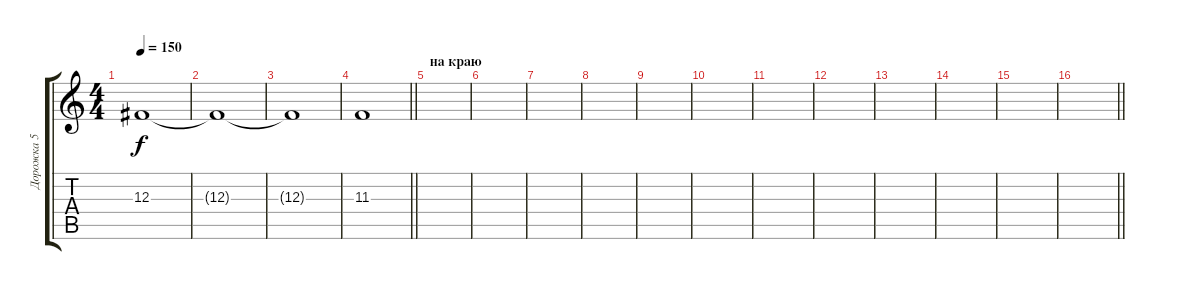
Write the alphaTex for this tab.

\track ("Дорожка 5" "Дорожка 5") {instrument viola}
\staff {score tabs}
\tuning (Eb4 Bb3 Gb3 Db3 Ab2 Db2) {hide}
\ts (4 4)
\tempo 150
\clef g2
\ks c
12.3.1{dy f} |
12.3{t}.1 |
12.3{t}.1 |
\barLineRight lightlight
11.3.1 |
\section ("" "на краю")
|
|
|
|
|
|
|
|
|
|
|
\barLineRight lightlight
